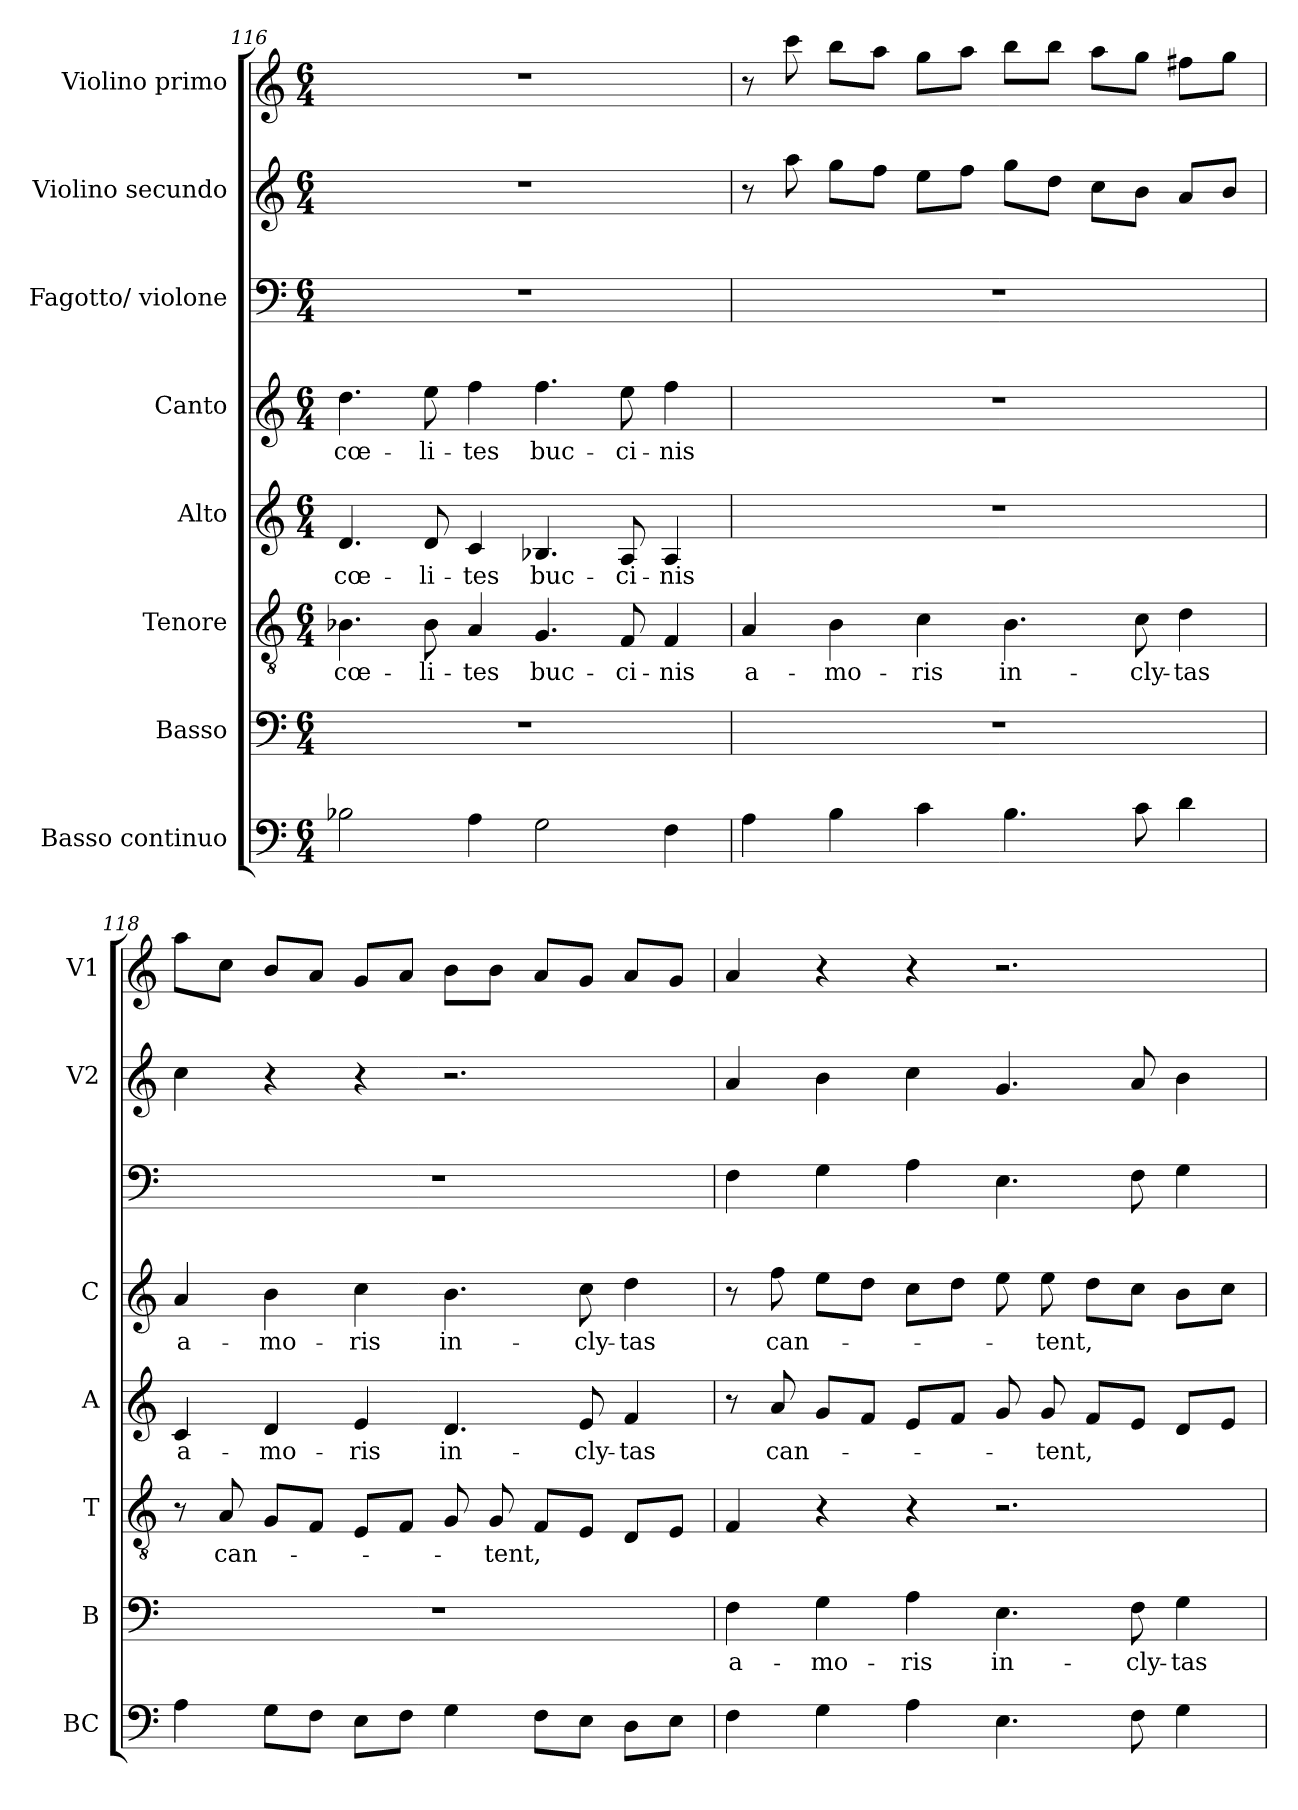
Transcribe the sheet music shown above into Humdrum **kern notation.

**kern	**kern	**text	**kern	**text	**kern	**text	**kern	**text	**kern	**kern	**kern
*part8	*part7	*part7	*part6	*part6	*part5	*part5	*part4	*part4	*part3	*part2	*part1
*staff8	*staff7	*staff7	*staff6	*staff6	*staff5	*staff5	*staff4	*staff4	*staff3	*staff2	*staff1
*I"Basso continuo	*I"Basso	*	*I"Tenore	*	*I"Alto	*	*I"Canto	*	*I"Fagotto/ violone	*I"Violino secundo	*I"Violino primo
*I'BC	*I'B	*	*I'T	*	*I'A	*	*I'C	*	*	*I'V2	*I'V1
!!LO:LB:g=z
*clefF4	*clefF4	*	*clefGv2	*	*clefG2	*	*clefG2	*	*clefF4	*clefG2	*clefG2
*k[]	*k[]	*	*k[]	*	*k[]	*	*k[]	*	*k[]	*k[]	*k[]
*C:	*C:	*	*C:	*	*C:	*	*C:	*	*C:	*C:	*C:
*M6/4	*M6/4	*	*M6/4	*	*M6/4	*	*M6/4	*	*M6/4	*M6/4	*M6/4
=116	=116	=116	=116	=116	=116	=116	=116	=116	=116	=116	=116
!	!	!	!	!LO:LY:b	!	!LO:LY:b	!	!LO:LY:b	!	!	!
2B-X\	1.r	.	4.B-X\	cœ-	4.d/	cœ-	4.dd\	cœ-	1.r	1.r	1.r
!	!	!	!	!LO:LY:b	!	!LO:LY:b	!	!LO:LY:b	!	!	!
.	.	.	8B-\	-li-	8d/	-li-	8ee\	-li-	.	.	.
!	!	!	!	!LO:LY:b	!	!LO:LY:b	!	!LO:LY:b	!	!	!
4A\	.	.	4A/	-tes	4c/	-tes	4ff\	-tes	.	.	.
!	!	!	!	!LO:LY:b	!	!LO:LY:b	!	!LO:LY:b	!	!	!
2G\	.	.	4.G/	buc-	4.B-X/	buc-	4.ff\	buc-	.	.	.
!	!	!	!	!LO:LY:b	!	!LO:LY:b	!	!LO:LY:b	!	!	!
.	.	.	8F/	-ci-	8A/	-ci-	8ee\	-ci-	.	.	.
!	!	!	!	!LO:LY:b	!	!LO:LY:b	!	!LO:LY:b	!	!	!
4F\	.	.	4F/	-nis	4A/	-nis	4ff\	-nis	.	.	.
=117	=117	=117	=117	=117	=117	=117	=117	=117	=117	=117	=117
!	!	!	!	!LO:LY:b	!	!	!	!	!	!	!
4A\	1.r	.	4A/	a-	1.r	.	1.r	.	1.r	8r	8r
.	.	.	.	.	.	.	.	.	.	8aa\	8ccc\
!	!	!	!	!LO:LY:b	!	!	!	!	!	!	!
4B\	.	.	4B\	-mo-	.	.	.	.	.	8gg\L	8bb\L
.	.	.	.	.	.	.	.	.	.	8ff\J	8aa\J
!	!	!	!	!LO:LY:b	!	!	!	!	!	!	!
4c\	.	.	4c\	-ris	.	.	.	.	.	8ee\L	8gg\L
.	.	.	.	.	.	.	.	.	.	8ff\J	8aa\J
!	!	!	!	!LO:LY:b	!	!	!	!	!	!	!
4.B\	.	.	4.B\	in-	.	.	.	.	.	8gg\L	8bb\L
.	.	.	.	.	.	.	.	.	.	8dd\J	8bb\J
.	.	.	.	.	.	.	.	.	.	8cc\L	8aa\L
!	!	!	!	!LO:LY:b	!	!	!	!	!	!	!
8c\	.	.	8c\	-cly-	.	.	.	.	.	8b\J	8gg\J
!	!	!	!	!LO:LY:b	!	!	!	!	!	!	!
4d\	.	.	4d\	-tas	.	.	.	.	.	8a/L	8ff#X\L
.	.	.	.	.	.	.	.	.	.	8b/J	8gg\J
=118	=118	=118	=118	=118	=118	=118	=118	=118	=118	=118	=118
!	!	!	!	!	!	!LO:LY:b	!	!LO:LY:b	!	!	!
4A\	1.r	.	8r	.	4c/	a-	4a/	a-	1.r	4cc\	8aa\L
!	!	!	!	!LO:LY:b	!	!	!	!	!	!	!
.	.	.	8A/	can-	.	.	.	.	.	.	8cc\J
!	!	!	!	!	!	!LO:LY:b	!	!LO:LY:b	!	!	!
8G\L	.	.	8G/L	.	4d/	-mo-	4b\	-mo-	.	4r	8b/L
8F\J	.	.	8F/J	.	.	.	.	.	.	.	8a/J
!	!	!	!	!	!	!LO:LY:b	!	!LO:LY:b	!	!	!
8E\L	.	.	8E/L	.	4e/	-ris	4cc\	-ris	.	4r	8g/L
8F\J	.	.	8F/J	.	.	.	.	.	.	.	8a/J
!	!	!	!	!	!	!LO:LY:b	!	!LO:LY:b	!	!	!
4G\	.	.	8G/	.	4.d/	in-	4.b\	in-	.	2.r	8b\L
!	!	!	!	!LO:LY:b	!	!	!	!	!	!	!
.	.	.	8G/	-tent,	.	.	.	.	.	.	8b\J
8F\L	.	.	8F/L	.	.	.	.	.	.	.	8a/L
!	!	!	!	!	!	!LO:LY:b	!	!LO:LY:b	!	!	!
8E\J	.	.	8E/J	.	8e/	-cly-	8cc\	-cly-	.	.	8g/J
!	!	!	!	!	!	!LO:LY:b	!	!LO:LY:b	!	!	!
8D\L	.	.	8D/L	.	4f/	-tas	4dd\	-tas	.	.	8a/L
8E\J	.	.	8E/J	.	.	.	.	.	.	.	8g/J
=119	=119	=119	=119	=119	=119	=119	=119	=119	=119	=119	=119
!	!	!LO:LY:b	!	!	!	!	!	!	!	!	!
4F\	4F\	a-	4F/	.	8r	.	8r	.	4F\	4a/	4a/
!	!	!	!	!	!	!LO:LY:b	!	!LO:LY:b	!	!	!
.	.	.	.	.	8a/	can-	8ff\	can-	.	.	.
!	!	!LO:LY:b	!	!	!	!	!	!	!	!	!
4G\	4G\	-mo-	4r	.	8g/L	.	8ee\L	.	4G\	4b\	4r
.	.	.	.	.	8f/J	.	8dd\J	.	.	.	.
!	!	!LO:LY:b	!	!	!	!	!	!	!	!	!
4A\	4A\	-ris	4r	.	8e/L	.	8cc\L	.	4A\	4cc\	4r
.	.	.	.	.	8f/J	.	8dd\J	.	.	.	.
!	!	!LO:LY:b	!	!	!	!	!	!	!	!	!
4.E\	4.E\	in-	2.r	.	8g/	.	8ee\	.	4.E\	4.g/	2.r
!	!	!	!	!	!	!LO:LY:b	!	!LO:LY:b	!	!	!
.	.	.	.	.	8g/	-tent,	8ee\	-tent,	.	.	.
.	.	.	.	.	8f/L	.	8dd\L	.	.	.	.
!	!	!LO:LY:b	!	!	!	!	!	!	!	!	!
8F\	8F\	-cly-	.	.	8e/J	.	8cc\J	.	8F\	8a/	.
!	!	!LO:LY:b	!	!	!	!	!	!	!	!	!
4G\	4G\	-tas	.	.	8d/L	.	8b\L	.	4G\	4b\	.
.	.	.	.	.	8e/J	.	8cc\J	.	.	.	.
=	=	=	=	=	=	=	=	=	=	=	=
*-	*-	*-	*-	*-	*-	*-	*-	*-	*-	*-	*-
